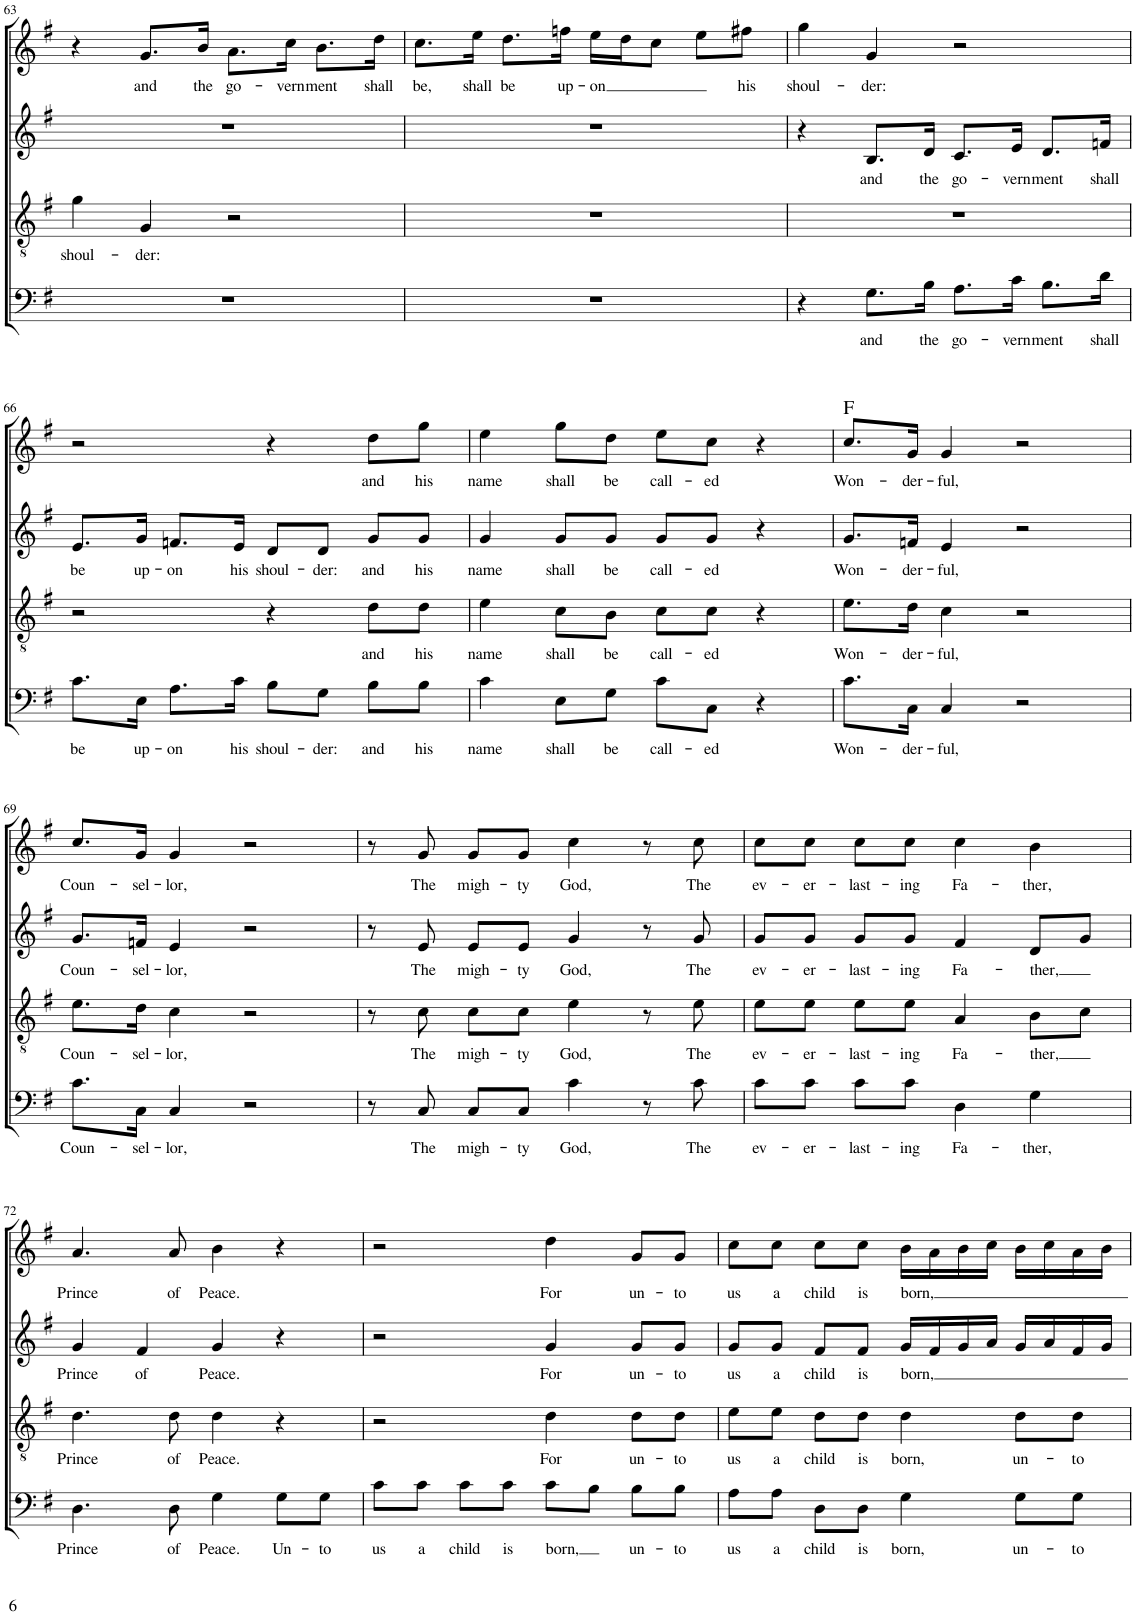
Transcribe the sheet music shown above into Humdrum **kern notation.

**kern	**text	**kern	**text	**kern	**text	**kern	**text
*part4	*part4	*part3	*part3	*part2	*part2	*part1	*part1
*staff4	*staff4	*staff3	*staff3	*staff2	*staff2	*staff1	*staff1
*I"BASS	*	*I"TENOR	*	*I"ALTO	*	*I"SOPRANO	*
!!LO:PB:g=z
*clefF4	*	*clefGv2	*	*clefG2	*	*clefG2	*
*Trd4c7	*	*	*	*	*	*	*
*k[f#]	*	*k[f#]	*	*k[f#]	*	*k[f#]	*
*M4/4	*	*M4/4	*	*M4/4	*	*M4/4	*
=63	=63	=63	=63	=63	=63	=63	=63
!	!	!	!LO:LY:b	!	!	!	!
1r	.	4g\	shoul-	1r	.	4r	.
!	!	!	!LO:LY:b	!	!	!	!LO:LY:b
.	.	4G/	-der:	.	.	8.g/L	and
!	!	!	!	!	!	!	!LO:LY:b
.	.	.	.	.	.	16b/Jk	the
!	!	!	!	!	!	!	!LO:LY:b
.	.	2r	.	.	.	8.a\L	go-
!	!	!	!	!	!	!	!LO:LY:b
.	.	.	.	.	.	16cc\Jk	-vern-
!	!	!	!	!	!	!	!LO:LY:b
.	.	.	.	.	.	8.b\L	-ment
!	!	!	!	!	!	!	!LO:LY:b
.	.	.	.	.	.	16dd\Jk	shall
=64	=64	=64	=64	=64	=64	=64	=64
!	!	!	!	!	!	!	!LO:LY:b
1r	.	1r	.	1r	.	8.cc\L	be,
!	!	!	!	!	!	!	!LO:LY:b
.	.	.	.	.	.	16ee\Jk	shall
!	!	!	!	!	!	!	!LO:LY:b
.	.	.	.	.	.	8.dd\L	be
!	!	!	!	!	!	!	!LO:LY:b
.	.	.	.	.	.	16ffn\Jk	up-
!	!	!	!	!	!	!	!LO:LY:b
.	.	.	.	.	.	16ee\LL	-on
.	.	.	.	.	.	16dd\J	.
.	.	.	.	.	.	8cc\J	.
.	.	.	.	.	.	8ee\L	.
!	!	!	!	!	!	!	!LO:LY:b
.	.	.	.	.	.	8ff#X\J	his
=65	=65	=65	=65	=65	=65	=65	=65
!	!	!	!	!	!	!	!LO:LY:b
4r	.	1r	.	4r	.	4gg\	shoul-
!	!LO:LY:b	!	!	!	!LO:LY:b	!	!LO:LY:b
8.G\L	and	.	.	8.B/L	and	4g/	-der:
!	!LO:LY:b	!	!	!	!LO:LY:b	!	!
16B\Jk	the	.	.	16d/Jk	the	.	.
!	!LO:LY:b	!	!	!	!LO:LY:b	!	!
8.A\L	go-	.	.	8.c/L	go-	2r	.
!	!LO:LY:b	!	!	!	!LO:LY:b	!	!
16c\Jk	-vern-	.	.	16e/Jk	-vern-	.	.
!	!LO:LY:b	!	!	!	!LO:LY:b	!	!
8.B\L	-ment	.	.	8.d/L	-ment	.	.
!	!LO:LY:b	!	!	!	!LO:LY:b	!	!
16d\Jk	shall	.	.	16fn/Jk	shall	.	.
!!LO:LB:g=z
=66	=66	=66	=66	=66	=66	=66	=66
!	!LO:LY:b	!	!	!	!LO:LY:b	!	!
8.c\L	be	2r	.	8.e/L	be	2r	.
!	!LO:LY:b	!	!	!	!LO:LY:b	!	!
16E\Jk	up-	.	.	16g/Jk	up-	.	.
!	!LO:LY:b	!	!	!	!LO:LY:b	!	!
8.A\L	-on	.	.	8.fn/L	-on	.	.
!	!LO:LY:b	!	!	!	!LO:LY:b	!	!
16c\Jk	his	.	.	16e/Jk	his	.	.
!	!LO:LY:b	!	!	!	!LO:LY:b	!	!
8B\L	shoul-	4r	.	8d/L	shoul-	4r	.
!	!LO:LY:b	!	!	!	!LO:LY:b	!	!
8G\J	-der:	.	.	8d/J	-der:	.	.
!	!LO:LY:b	!	!LO:LY:b	!	!LO:LY:b	!	!LO:LY:b
8B\L	and	8d\L	and	8g/L	and	8dd\L	and
!	!LO:LY:b	!	!LO:LY:b	!	!LO:LY:b	!	!LO:LY:b
8B\J	his	8d\J	his	8g/J	his	8gg\J	his
=67	=67	=67	=67	=67	=67	=67	=67
!	!LO:LY:b	!	!LO:LY:b	!	!LO:LY:b	!	!LO:LY:b
4c\	name	4e\	name	4g/	name	4ee\	name
!	!LO:LY:b	!	!LO:LY:b	!	!LO:LY:b	!	!LO:LY:b
8E\L	shall	8c\L	shall	8g/L	shall	8gg\L	shall
!	!LO:LY:b	!	!LO:LY:b	!	!LO:LY:b	!	!LO:LY:b
8G\J	be	8B\J	be	8g/J	be	8dd\J	be
!	!LO:LY:b	!	!LO:LY:b	!	!LO:LY:b	!	!LO:LY:b
8c\L	call-	8c\L	call-	8g/L	call-	8ee\L	call-
!	!LO:LY:b	!	!LO:LY:b	!	!LO:LY:b	!	!LO:LY:b
8C\J	-ed	8c\J	-ed	8g/J	-ed	8cc\J	-ed
4r	.	4r	.	4r	.	4r	.
=68	=68	=68	=68	=68	=68	=68	=68
!	!	!	!	!	!	!LO:TX:a:t=F	!
!	!LO:LY:b	!	!LO:LY:b	!	!LO:LY:b	!	!LO:LY:b
8.c\L	Won-	8.e\L	Won-	8.g/L	Won-	8.cc/L	Won-
!	!LO:LY:b	!	!LO:LY:b	!	!LO:LY:b	!	!LO:LY:b
16C\Jk	-der-	16d\Jk	-der-	16fn/Jk	-der-	16g/Jk	-der-
!	!LO:LY:b	!	!LO:LY:b	!	!LO:LY:b	!	!LO:LY:b
4C/	-ful,	4c\	-ful,	4e/	-ful,	4g/	-ful,
2r	.	2r	.	2r	.	2r	.
!!LO:LB:g=z
=69	=69	=69	=69	=69	=69	=69	=69
!	!LO:LY:b	!	!LO:LY:b	!	!LO:LY:b	!	!LO:LY:b
8.c\L	Coun-	8.e\L	Coun-	8.g/L	Coun-	8.cc/L	Coun-
!	!LO:LY:b	!	!LO:LY:b	!	!LO:LY:b	!	!LO:LY:b
16C\Jk	-sel-	16d\Jk	-sel-	16fn/Jk	-sel-	16g/Jk	-sel-
!	!LO:LY:b	!	!LO:LY:b	!	!LO:LY:b	!	!LO:LY:b
4C/	-lor,	4c\	-lor,	4e/	-lor,	4g/	-lor,
2r	.	2r	.	2r	.	2r	.
=70	=70	=70	=70	=70	=70	=70	=70
8r	.	8r	.	8r	.	8r	.
!	!LO:LY:b	!	!LO:LY:b	!	!LO:LY:b	!	!LO:LY:b
8C/	The	8c\	The	8e/	The	8g/	The
!	!LO:LY:b	!	!LO:LY:b	!	!LO:LY:b	!	!LO:LY:b
8C/L	migh-	8c\L	migh-	8e/L	migh-	8g/L	migh-
!	!LO:LY:b	!	!LO:LY:b	!	!LO:LY:b	!	!LO:LY:b
8C/J	-ty	8c\J	-ty	8e/J	-ty	8g/J	-ty
!	!LO:LY:b	!	!LO:LY:b	!	!LO:LY:b	!	!LO:LY:b
4c\	God,	4e\	God,	4g/	God,	4cc\	God,
8r	.	8r	.	8r	.	8r	.
!	!LO:LY:b	!	!LO:LY:b	!	!LO:LY:b	!	!LO:LY:b
8c\	The	8e\	The	8g/	The	8cc\	The
=71	=71	=71	=71	=71	=71	=71	=71
!	!LO:LY:b	!	!LO:LY:b	!	!LO:LY:b	!	!LO:LY:b
8c\L	ev-	8e\L	ev-	8g/L	ev-	8cc\L	ev-
!	!LO:LY:b	!	!LO:LY:b	!	!LO:LY:b	!	!LO:LY:b
8c\J	-er-	8e\J	-er-	8g/J	-er-	8cc\J	-er-
!	!LO:LY:b	!	!LO:LY:b	!	!LO:LY:b	!	!LO:LY:b
8c\L	-last-	8e\L	-last-	8g/L	-last-	8cc\L	-last-
!	!LO:LY:b	!	!LO:LY:b	!	!LO:LY:b	!	!LO:LY:b
8c\J	-ing	8e\J	-ing	8g/J	-ing	8cc\J	-ing
!	!LO:LY:b	!	!LO:LY:b	!	!LO:LY:b	!	!LO:LY:b
4D\	Fa-	4A/	Fa-	4f#/	Fa-	4cc\	Fa-
!	!LO:LY:b	!	!LO:LY:b	!	!LO:LY:b	!	!LO:LY:b
4G\	-ther,	8B\L	-ther,	8d/L	-ther,	4b\	-ther,
.	.	8c\J	.	8g/J	.	.	.
!!LO:LB:g=z
=72	=72	=72	=72	=72	=72	=72	=72
!	!LO:LY:b	!	!LO:LY:b	!	!LO:LY:b	!	!LO:LY:b
4.D\	Prince	4.d\	Prince	4g/	Prince	4.a/	Prince
!	!	!	!	!	!LO:LY:b	!	!
.	.	.	.	4f#/	of	.	.
!	!LO:LY:b	!	!LO:LY:b	!	!	!	!LO:LY:b
8D\	of	8d\	of	.	.	8a/	of
!	!LO:LY:b	!	!LO:LY:b	!	!LO:LY:b	!	!LO:LY:b
4G\	Peace.	4d\	Peace.	4g/	Peace.	4b\	Peace.
!	!LO:LY:b	!	!	!	!	!	!
8G\L	Un-	4r	.	4r	.	4r	.
!	!LO:LY:b	!	!	!	!	!	!
8G\J	-to	.	.	.	.	.	.
=73	=73	=73	=73	=73	=73	=73	=73
!	!LO:LY:b	!	!	!	!	!	!
8c\L	us	2r	.	2r	.	2r	.
!	!LO:LY:b	!	!	!	!	!	!
8c\J	a	.	.	.	.	.	.
!	!LO:LY:b	!	!	!	!	!	!
8c\L	child	.	.	.	.	.	.
!	!LO:LY:b	!	!	!	!	!	!
8c\J	is	.	.	.	.	.	.
!	!LO:LY:b	!	!LO:LY:b	!	!LO:LY:b	!	!LO:LY:b
8c\L	born,	4d\	For	4g/	For	4dd\	For
8B\J	.	.	.	.	.	.	.
!	!LO:LY:b	!	!LO:LY:b	!	!LO:LY:b	!	!LO:LY:b
8B\L	un-	8d\L	un-	8g/L	un-	8g/L	un-
!	!LO:LY:b	!	!LO:LY:b	!	!LO:LY:b	!	!LO:LY:b
8B\J	-to	8d\J	-to	8g/J	-to	8g/J	-to
=74	=74	=74	=74	=74	=74	=74	=74
!	!LO:LY:b	!	!LO:LY:b	!	!LO:LY:b	!	!LO:LY:b
8A\L	us	8e\L	us	8g/L	us	8cc\L	us
!	!LO:LY:b	!	!LO:LY:b	!	!LO:LY:b	!	!LO:LY:b
8A\J	a	8e\J	a	8g/J	a	8cc\J	a
!	!LO:LY:b	!	!LO:LY:b	!	!LO:LY:b	!	!LO:LY:b
8D\L	child	8d\L	child	8f#/L	child	8cc\L	child
!	!LO:LY:b	!	!LO:LY:b	!	!LO:LY:b	!	!LO:LY:b
8D\J	is	8d\J	is	8f#/J	is	8cc\J	is
!	!LO:LY:b	!	!LO:LY:b	!	!LO:LY:b	!	!LO:LY:b
4G\	born,	4d\	born,	16g/LL	born,	16b\LL	born,
.	.	.	.	16f#/	.	16a\	.
.	.	.	.	16g/	.	16b\	.
.	.	.	.	16a/JJ	.	16cc\JJ	.
!	!LO:LY:b	!	!LO:LY:b	!	!	!	!
8G\L	un-	8d\L	un-	16g/LL	.	16b\LL	.
.	.	.	.	16a/	.	16cc\	.
!	!LO:LY:b	!	!LO:LY:b	!	!	!	!
8G\J	-to	8d\J	-to	16f#/	.	16a\	.
.	.	.	.	16g/JJ	.	16b\JJ	.
=	=	=	=	=	=	=	=
*-	*-	*-	*-	*-	*-	*-	*-
